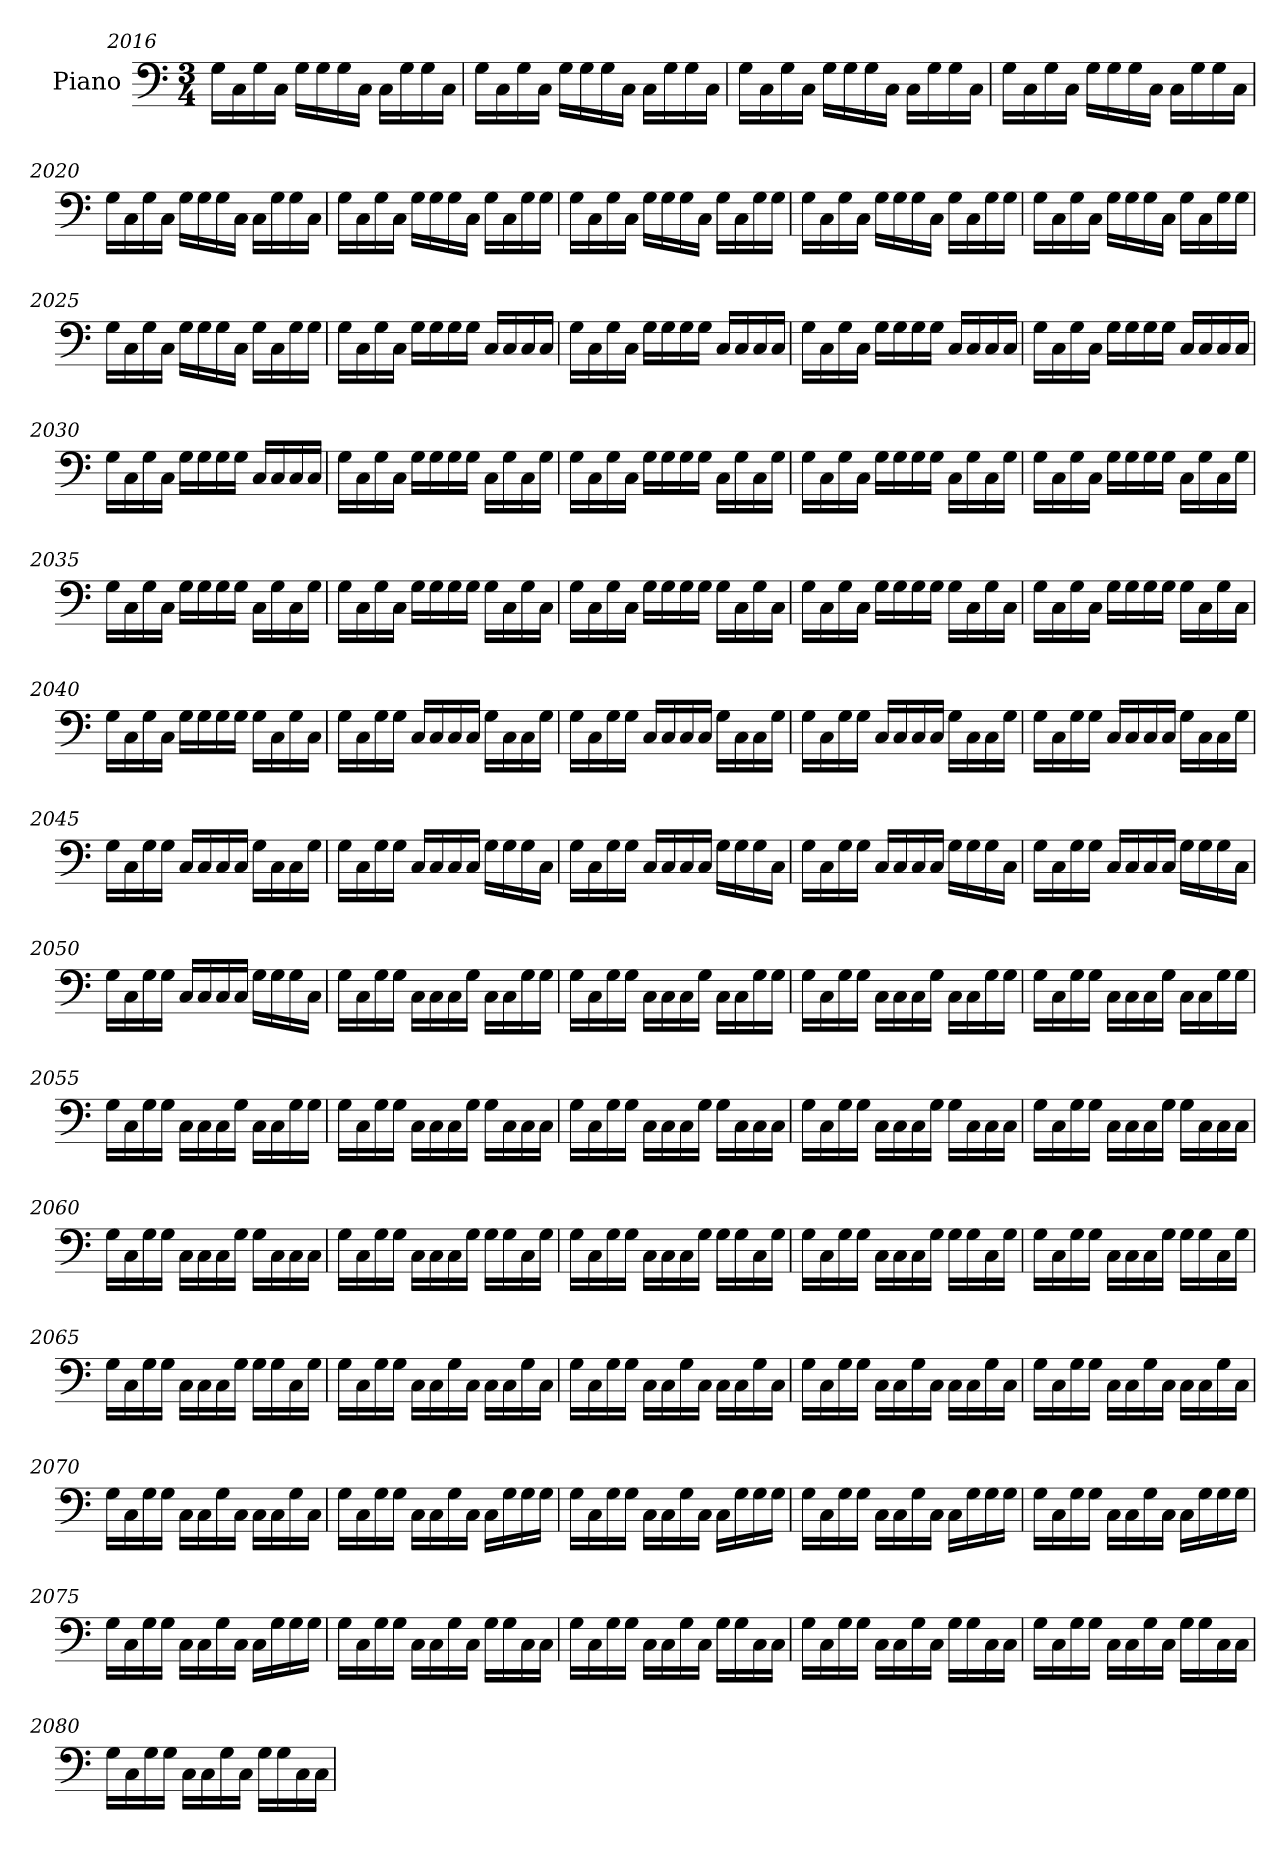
**kern
*part1
*staff1
*I"Piano
*I'Pno.
*clefF4
*k[]
*M3/4
=2016
16G\LL
16C\
16G\
16C\JJ
16G\LL
16G\
16G\
16C\JJ
16C\LL
16G\
16G\
16C\JJ
!!LO:LB:g=z
=2017
16G\LL
16C\
16G\
16C\JJ
16G\LL
16G\
16G\
16C\JJ
16C\LL
16G\
16G\
16C\JJ
=2018
16G\LL
16C\
16G\
16C\JJ
16G\LL
16G\
16G\
16C\JJ
16C\LL
16G\
16G\
16C\JJ
=2019
16G\LL
16C\
16G\
16C\JJ
16G\LL
16G\
16G\
16C\JJ
16C\LL
16G\
16G\
16C\JJ
!!LO:PB:g=z
=2020
16G\LL
16C\
16G\
16C\JJ
16G\LL
16G\
16G\
16C\JJ
16C\LL
16G\
16G\
16C\JJ
=2021
16G\LL
16C\
16G\
16C\JJ
16G\LL
16G\
16G\
16C\JJ
16G\LL
16C\
16G\
16G\JJ
=2022
16G\LL
16C\
16G\
16C\JJ
16G\LL
16G\
16G\
16C\JJ
16G\LL
16C\
16G\
16G\JJ
!!LO:LB:g=z
=2023
16G\LL
16C\
16G\
16C\JJ
16G\LL
16G\
16G\
16C\JJ
16G\LL
16C\
16G\
16G\JJ
=2024
16G\LL
16C\
16G\
16C\JJ
16G\LL
16G\
16G\
16C\JJ
16G\LL
16C\
16G\
16G\JJ
=2025
16G\LL
16C\
16G\
16C\JJ
16G\LL
16G\
16G\
16C\JJ
16G\LL
16C\
16G\
16G\JJ
!!LO:LB:g=z
=2026
16G\LL
16C\
16G\
16C\JJ
16G\LL
16G\
16G\
16G\JJ
16C/LL
16C/
16C/
16C/JJ
=2027
16G\LL
16C\
16G\
16C\JJ
16G\LL
16G\
16G\
16G\JJ
16C/LL
16C/
16C/
16C/JJ
=2028
16G\LL
16C\
16G\
16C\JJ
16G\LL
16G\
16G\
16G\JJ
16C/LL
16C/
16C/
16C/JJ
!!LO:LB:g=z
=2029
16G\LL
16C\
16G\
16C\JJ
16G\LL
16G\
16G\
16G\JJ
16C/LL
16C/
16C/
16C/JJ
=2030
16G\LL
16C\
16G\
16C\JJ
16G\LL
16G\
16G\
16G\JJ
16C/LL
16C/
16C/
16C/JJ
=2031
16G\LL
16C\
16G\
16C\JJ
16G\LL
16G\
16G\
16G\JJ
16C\LL
16G\
16C\
16G\JJ
!!LO:LB:g=z
=2032
16G\LL
16C\
16G\
16C\JJ
16G\LL
16G\
16G\
16G\JJ
16C\LL
16G\
16C\
16G\JJ
=2033
16G\LL
16C\
16G\
16C\JJ
16G\LL
16G\
16G\
16G\JJ
16C\LL
16G\
16C\
16G\JJ
=2034
16G\LL
16C\
16G\
16C\JJ
16G\LL
16G\
16G\
16G\JJ
16C\LL
16G\
16C\
16G\JJ
!!LO:LB:g=z
=2035
16G\LL
16C\
16G\
16C\JJ
16G\LL
16G\
16G\
16G\JJ
16C\LL
16G\
16C\
16G\JJ
=2036
16G\LL
16C\
16G\
16C\JJ
16G\LL
16G\
16G\
16G\JJ
16G\LL
16C\
16G\
16C\JJ
=2037
16G\LL
16C\
16G\
16C\JJ
16G\LL
16G\
16G\
16G\JJ
16G\LL
16C\
16G\
16C\JJ
!!LO:LB:g=z
=2038
16G\LL
16C\
16G\
16C\JJ
16G\LL
16G\
16G\
16G\JJ
16G\LL
16C\
16G\
16C\JJ
=2039
16G\LL
16C\
16G\
16C\JJ
16G\LL
16G\
16G\
16G\JJ
16G\LL
16C\
16G\
16C\JJ
=2040
16G\LL
16C\
16G\
16C\JJ
16G\LL
16G\
16G\
16G\JJ
16G\LL
16C\
16G\
16C\JJ
!!LO:LB:g=z
=2041
16G\LL
16C\
16G\
16G\JJ
16C/LL
16C/
16C/
16C/JJ
16G\LL
16C\
16C\
16G\JJ
=2042
16G\LL
16C\
16G\
16G\JJ
16C/LL
16C/
16C/
16C/JJ
16G\LL
16C\
16C\
16G\JJ
=2043
16G\LL
16C\
16G\
16G\JJ
16C/LL
16C/
16C/
16C/JJ
16G\LL
16C\
16C\
16G\JJ
!!LO:LB:g=z
=2044
16G\LL
16C\
16G\
16G\JJ
16C/LL
16C/
16C/
16C/JJ
16G\LL
16C\
16C\
16G\JJ
=2045
16G\LL
16C\
16G\
16G\JJ
16C/LL
16C/
16C/
16C/JJ
16G\LL
16C\
16C\
16G\JJ
=2046
16G\LL
16C\
16G\
16G\JJ
16C/LL
16C/
16C/
16C/JJ
16G\LL
16G\
16G\
16C\JJ
!!LO:LB:g=z
=2047
16G\LL
16C\
16G\
16G\JJ
16C/LL
16C/
16C/
16C/JJ
16G\LL
16G\
16G\
16C\JJ
=2048
16G\LL
16C\
16G\
16G\JJ
16C/LL
16C/
16C/
16C/JJ
16G\LL
16G\
16G\
16C\JJ
=2049
16G\LL
16C\
16G\
16G\JJ
16C/LL
16C/
16C/
16C/JJ
16G\LL
16G\
16G\
16C\JJ
!!LO:LB:g=z
=2050
16G\LL
16C\
16G\
16G\JJ
16C/LL
16C/
16C/
16C/JJ
16G\LL
16G\
16G\
16C\JJ
=2051
16G\LL
16C\
16G\
16G\JJ
16C\LL
16C\
16C\
16G\JJ
16C\LL
16C\
16G\
16G\JJ
=2052
16G\LL
16C\
16G\
16G\JJ
16C\LL
16C\
16C\
16G\JJ
16C\LL
16C\
16G\
16G\JJ
!!LO:PB:g=z
=2053
16G\LL
16C\
16G\
16G\JJ
16C\LL
16C\
16C\
16G\JJ
16C\LL
16C\
16G\
16G\JJ
=2054
16G\LL
16C\
16G\
16G\JJ
16C\LL
16C\
16C\
16G\JJ
16C\LL
16C\
16G\
16G\JJ
=2055
16G\LL
16C\
16G\
16G\JJ
16C\LL
16C\
16C\
16G\JJ
16C\LL
16C\
16G\
16G\JJ
!!LO:LB:g=z
=2056
16G\LL
16C\
16G\
16G\JJ
16C\LL
16C\
16C\
16G\JJ
16G\LL
16C\
16C\
16C\JJ
=2057
16G\LL
16C\
16G\
16G\JJ
16C\LL
16C\
16C\
16G\JJ
16G\LL
16C\
16C\
16C\JJ
=2058
16G\LL
16C\
16G\
16G\JJ
16C\LL
16C\
16C\
16G\JJ
16G\LL
16C\
16C\
16C\JJ
!!LO:LB:g=z
=2059
16G\LL
16C\
16G\
16G\JJ
16C\LL
16C\
16C\
16G\JJ
16G\LL
16C\
16C\
16C\JJ
=2060
16G\LL
16C\
16G\
16G\JJ
16C\LL
16C\
16C\
16G\JJ
16G\LL
16C\
16C\
16C\JJ
=2061
16G\LL
16C\
16G\
16G\JJ
16C\LL
16C\
16C\
16G\JJ
16G\LL
16G\
16C\
16G\JJ
!!LO:LB:g=z
=2062
16G\LL
16C\
16G\
16G\JJ
16C\LL
16C\
16C\
16G\JJ
16G\LL
16G\
16C\
16G\JJ
=2063
16G\LL
16C\
16G\
16G\JJ
16C\LL
16C\
16C\
16G\JJ
16G\LL
16G\
16C\
16G\JJ
=2064
16G\LL
16C\
16G\
16G\JJ
16C\LL
16C\
16C\
16G\JJ
16G\LL
16G\
16C\
16G\JJ
!!LO:LB:g=z
=2065
16G\LL
16C\
16G\
16G\JJ
16C\LL
16C\
16C\
16G\JJ
16G\LL
16G\
16C\
16G\JJ
=2066
16G\LL
16C\
16G\
16G\JJ
16C\LL
16C\
16G\
16C\JJ
16C\LL
16C\
16G\
16C\JJ
=2067
16G\LL
16C\
16G\
16G\JJ
16C\LL
16C\
16G\
16C\JJ
16C\LL
16C\
16G\
16C\JJ
!!LO:LB:g=z
=2068
16G\LL
16C\
16G\
16G\JJ
16C\LL
16C\
16G\
16C\JJ
16C\LL
16C\
16G\
16C\JJ
=2069
16G\LL
16C\
16G\
16G\JJ
16C\LL
16C\
16G\
16C\JJ
16C\LL
16C\
16G\
16C\JJ
=2070
16G\LL
16C\
16G\
16G\JJ
16C\LL
16C\
16G\
16C\JJ
16C\LL
16C\
16G\
16C\JJ
!!LO:LB:g=z
=2071
16G\LL
16C\
16G\
16G\JJ
16C\LL
16C\
16G\
16C\JJ
16C\LL
16G\
16G\
16G\JJ
=2072
16G\LL
16C\
16G\
16G\JJ
16C\LL
16C\
16G\
16C\JJ
16C\LL
16G\
16G\
16G\JJ
=2073
16G\LL
16C\
16G\
16G\JJ
16C\LL
16C\
16G\
16C\JJ
16C\LL
16G\
16G\
16G\JJ
!!LO:LB:g=z
=2074
16G\LL
16C\
16G\
16G\JJ
16C\LL
16C\
16G\
16C\JJ
16C\LL
16G\
16G\
16G\JJ
=2075
16G\LL
16C\
16G\
16G\JJ
16C\LL
16C\
16G\
16C\JJ
16C\LL
16G\
16G\
16G\JJ
=2076
16G\LL
16C\
16G\
16G\JJ
16C\LL
16C\
16G\
16C\JJ
16G\LL
16G\
16C\
16C\JJ
!!LO:LB:g=z
=2077
16G\LL
16C\
16G\
16G\JJ
16C\LL
16C\
16G\
16C\JJ
16G\LL
16G\
16C\
16C\JJ
=2078
16G\LL
16C\
16G\
16G\JJ
16C\LL
16C\
16G\
16C\JJ
16G\LL
16G\
16C\
16C\JJ
=2079
16G\LL
16C\
16G\
16G\JJ
16C\LL
16C\
16G\
16C\JJ
16G\LL
16G\
16C\
16C\JJ
!!LO:LB:g=z
=2080
16G\LL
16C\
16G\
16G\JJ
16C\LL
16C\
16G\
16C\JJ
16G\LL
16G\
16C\
16C\JJ
=
*-
